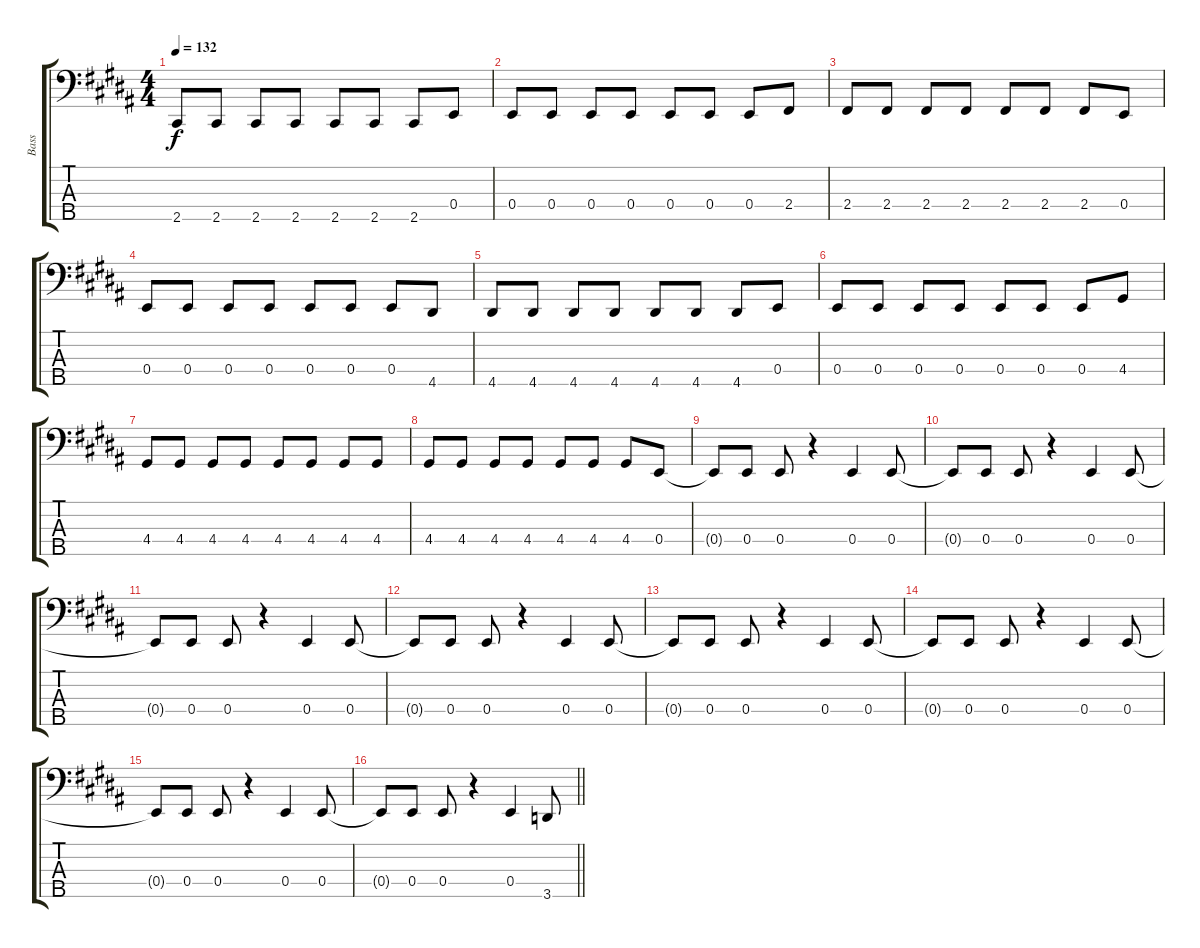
\track ("Bass" "Bass") {instrument electricbassfinger}
\staff {score tabs}
\tuning (G2 D2 A1 E1 B0) {hide}
\ts (4 4)
\tempo 132
\clef f4
\ks b
2.5{t}.8{dy f} 2.5.8 2.5.8 2.5.8 2.5.8 2.5.8 2.5.8 0.4.8 |
0.4.8 0.4.8 0.4.8 0.4.8 0.4.8 0.4.8 0.4.8 2.4.8 |
2.4.8 2.4.8 2.4.8 2.4.8 2.4.8 2.4.8 2.4.8 0.4.8 |
0.4.8 0.4.8 0.4.8 0.4.8 0.4.8 0.4.8 0.4.8 4.5.8 |
4.5.8 4.5.8 4.5.8 4.5.8 4.5.8 4.5.8 4.5.8 0.4.8 |
0.4.8 0.4.8 0.4.8 0.4.8 0.4.8 0.4.8 0.4.8 4.4.8 |
4.4.8 4.4.8 4.4.8 4.4.8 4.4.8 4.4.8 4.4.8 4.4.8 |
4.4.8 4.4.8 4.4.8 4.4.8 4.4.8 4.4.8 4.4.8 0.4.8 |
0.4{t}.8 0.4.8 0.4.8 r.4 0.4.4 0.4.8 |
0.4{t}.8 0.4.8 0.4.8 r.4 0.4.4 0.4.8 |
0.4{t}.8 0.4.8 0.4.8 r.4 0.4.4 0.4.8 |
0.4{t}.8 0.4.8 0.4.8 r.4 0.4.4 0.4.8 |
0.4{t}.8 0.4.8 0.4.8 r.4 0.4.4 0.4.8 |
0.4{t}.8 0.4.8 0.4.8 r.4 0.4.4 0.4.8 |
0.4{t}.8 0.4.8 0.4.8 r.4 0.4.4 0.4.8 |
\barLineRight lightlight
0.4{t}.8 0.4.8 0.4.8 r.4 0.4.4 3.5.8
